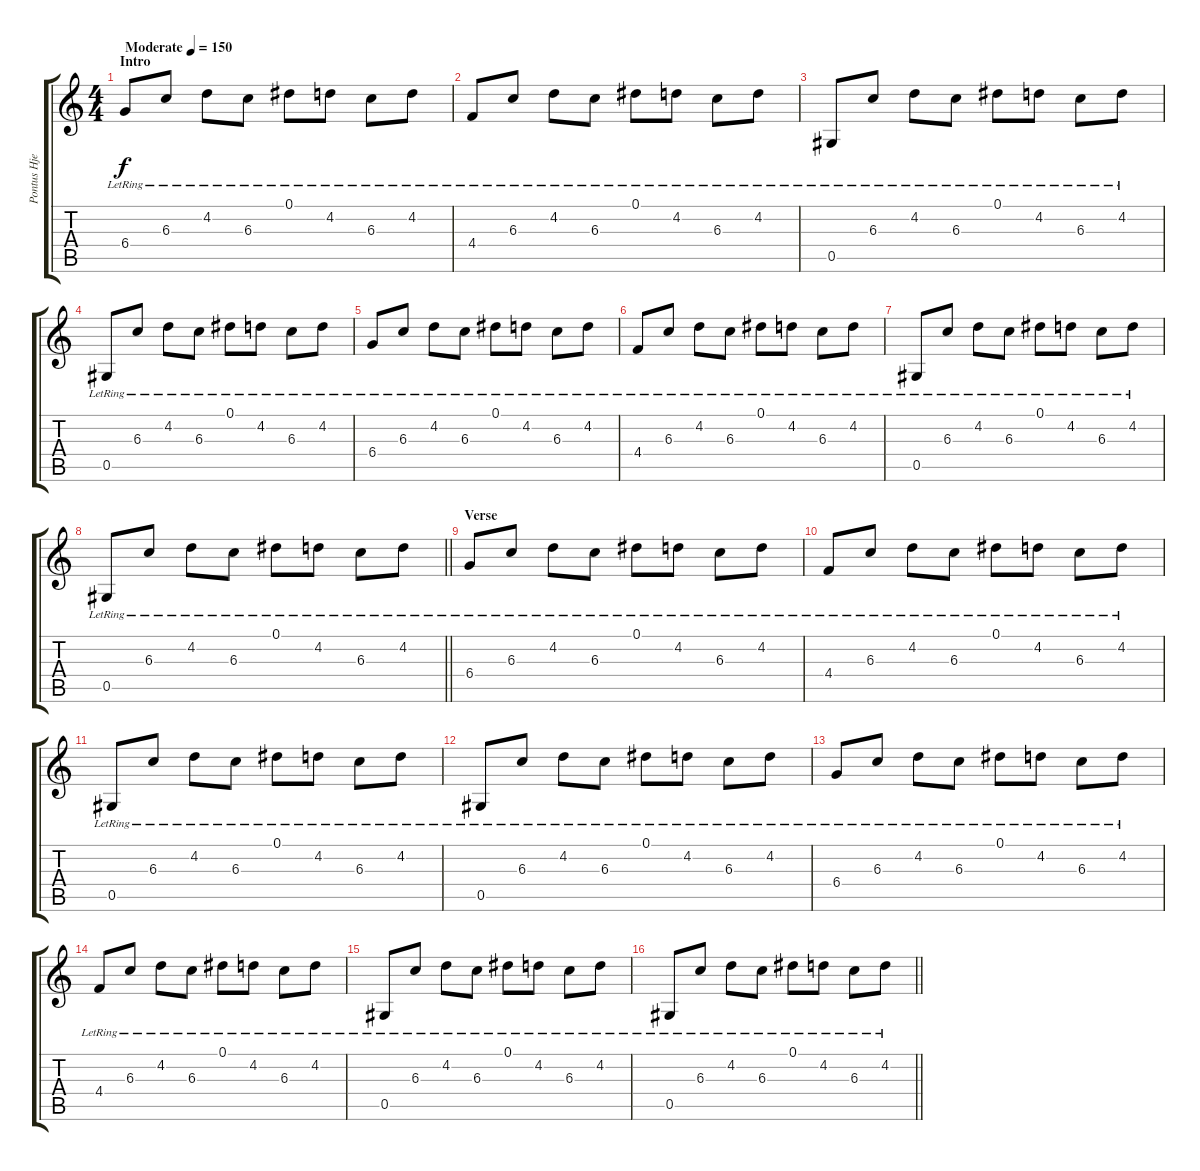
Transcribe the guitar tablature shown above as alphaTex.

\track ("Pontus Hjelm" "Pontus Hje") {instrument acousticguitarsteel}
\staff {score tabs}
\tuning (Eb4 Bb3 Gb3 Db3 Ab2 Eb2) {hide}
\ts (4 4)
\section ("" "Intro")
\tempo (150 "Moderate")
\clef g2
\ks c
6.4{lr}.8{dy f instrument acousticguitarsteel} 6.3{lr}.8 4.2{lr}.8 6.3{lr}.8 0.1{lr}.8 4.2{lr}.8 6.3{lr}.8 4.2{lr}.8 |
4.4{lr}.8 6.3{lr}.8 4.2{lr}.8 6.3{lr}.8 0.1{lr}.8 4.2{lr}.8 6.3{lr}.8 4.2{lr}.8 |
0.5{lr}.8 6.3{lr}.8 4.2{lr}.8 6.3{lr}.8 0.1{lr}.8 4.2{lr}.8 6.3{lr}.8 4.2{lr}.8 |
0.5{lr}.8 6.3{lr}.8 4.2{lr}.8 6.3{lr}.8 0.1{lr}.8 4.2{lr}.8 6.3{lr}.8 4.2{lr}.8 |
6.4{lr}.8 6.3{lr}.8 4.2{lr}.8 6.3{lr}.8 0.1{lr}.8 4.2{lr}.8 6.3{lr}.8 4.2{lr}.8 |
4.4{lr}.8 6.3{lr}.8 4.2{lr}.8 6.3{lr}.8 0.1{lr}.8 4.2{lr}.8 6.3{lr}.8 4.2{lr}.8 |
0.5{lr}.8 6.3{lr}.8 4.2{lr}.8 6.3{lr}.8 0.1{lr}.8 4.2{lr}.8 6.3{lr}.8 4.2{lr}.8 |
\barLineRight lightlight
0.5{lr}.8 6.3{lr}.8 4.2{lr}.8 6.3{lr}.8 0.1{lr}.8 4.2{lr}.8 6.3{lr}.8 4.2{lr}.8 |
\section ("" "Verse")
6.4{lr}.8 6.3{lr}.8 4.2{lr}.8 6.3{lr}.8 0.1{lr}.8 4.2{lr}.8 6.3{lr}.8 4.2{lr}.8 |
4.4{lr}.8 6.3{lr}.8 4.2{lr}.8 6.3{lr}.8 0.1{lr}.8 4.2{lr}.8 6.3{lr}.8 4.2{lr}.8 |
0.5{lr}.8 6.3{lr}.8 4.2{lr}.8 6.3{lr}.8 0.1{lr}.8 4.2{lr}.8 6.3{lr}.8 4.2{lr}.8 |
0.5{lr}.8 6.3{lr}.8 4.2{lr}.8 6.3{lr}.8 0.1{lr}.8 4.2{lr}.8 6.3{lr}.8 4.2{lr}.8 |
6.4{lr}.8 6.3{lr}.8 4.2{lr}.8 6.3{lr}.8 0.1{lr}.8 4.2{lr}.8 6.3{lr}.8 4.2{lr}.8 |
4.4{lr}.8 6.3{lr}.8 4.2{lr}.8 6.3{lr}.8 0.1{lr}.8 4.2{lr}.8 6.3{lr}.8 4.2{lr}.8 |
0.5{lr}.8 6.3{lr}.8 4.2{lr}.8 6.3{lr}.8 0.1{lr}.8 4.2{lr}.8 6.3{lr}.8 4.2{lr}.8 |
\barLineRight lightlight
0.5{lr}.8 6.3{lr}.8 4.2{lr}.8 6.3{lr}.8 0.1{lr}.8 4.2{lr}.8 6.3{lr}.8 4.2{lr}.8
